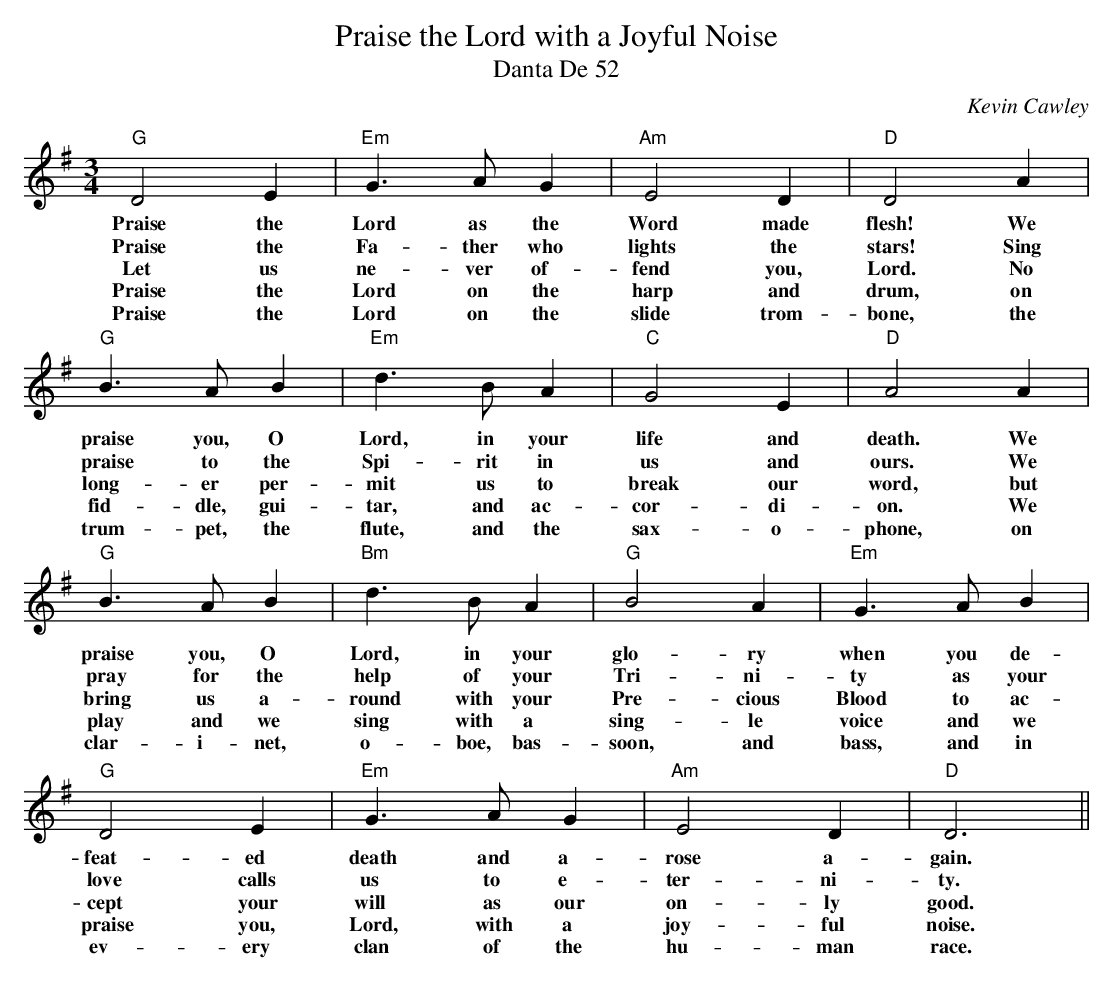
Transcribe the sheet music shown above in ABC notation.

X:1
T:Praise the Lord with a Joyful Noise
T:Danta De 52
C:Kevin Cawley
M:3/4
L:1/4
K:D Mixolydian
"G"D2 E | "Em"G3/2 A/2G | "Am"E2 D | "D"D2 A |
w:Praise the Lord as the Word made flesh! We
w:Praise the Fa-ther who lights the stars! Sing
w:Let us ne-ver of-fend you, Lord. No
w:Praise the Lord on the harp and drum, on
w:Praise the Lord on the slide trom-bone, the
"G"B3/2 A/2B | "Em"d3/2 B/2A | "C"G2 E | "D"A2 A |
w:praise you, O Lord, in your life and death. We
w:praise to the Spi-rit in us and ours. We
w:long-er per-mit us to break our word, but
w:fid-dle, gui-tar, and ac-cor-di-on. We
w:trum-pet, the flute, and the sax-o-phone, on
"G"B3/2 A/2B | "Bm"d3/2 B/2A | "G"B2 A | "Em"G3/2 A/2 B |
w:praise you, O Lord, in your glo-ry when you de-
w:pray for the help of your Tri-ni-ty as your
w:bring us a-round with your Pre-cious Blood to ac-
w:play and we sing with a sing-le voice and we
w:clar-i-net, o-boe, bas-soon, and bass, and in
"G"D2 E | "Em"G3/2 A/2G | "Am"E2 D | "D"D3 ||
w:feat-ed death and a-rose a-gain.
w:love calls us to e-ter-ni-ty.
w:cept your will as our on-ly good.
w:praise you, Lord, with a joy-ful noise.
w:ev-ery clan of the hu-man race.
